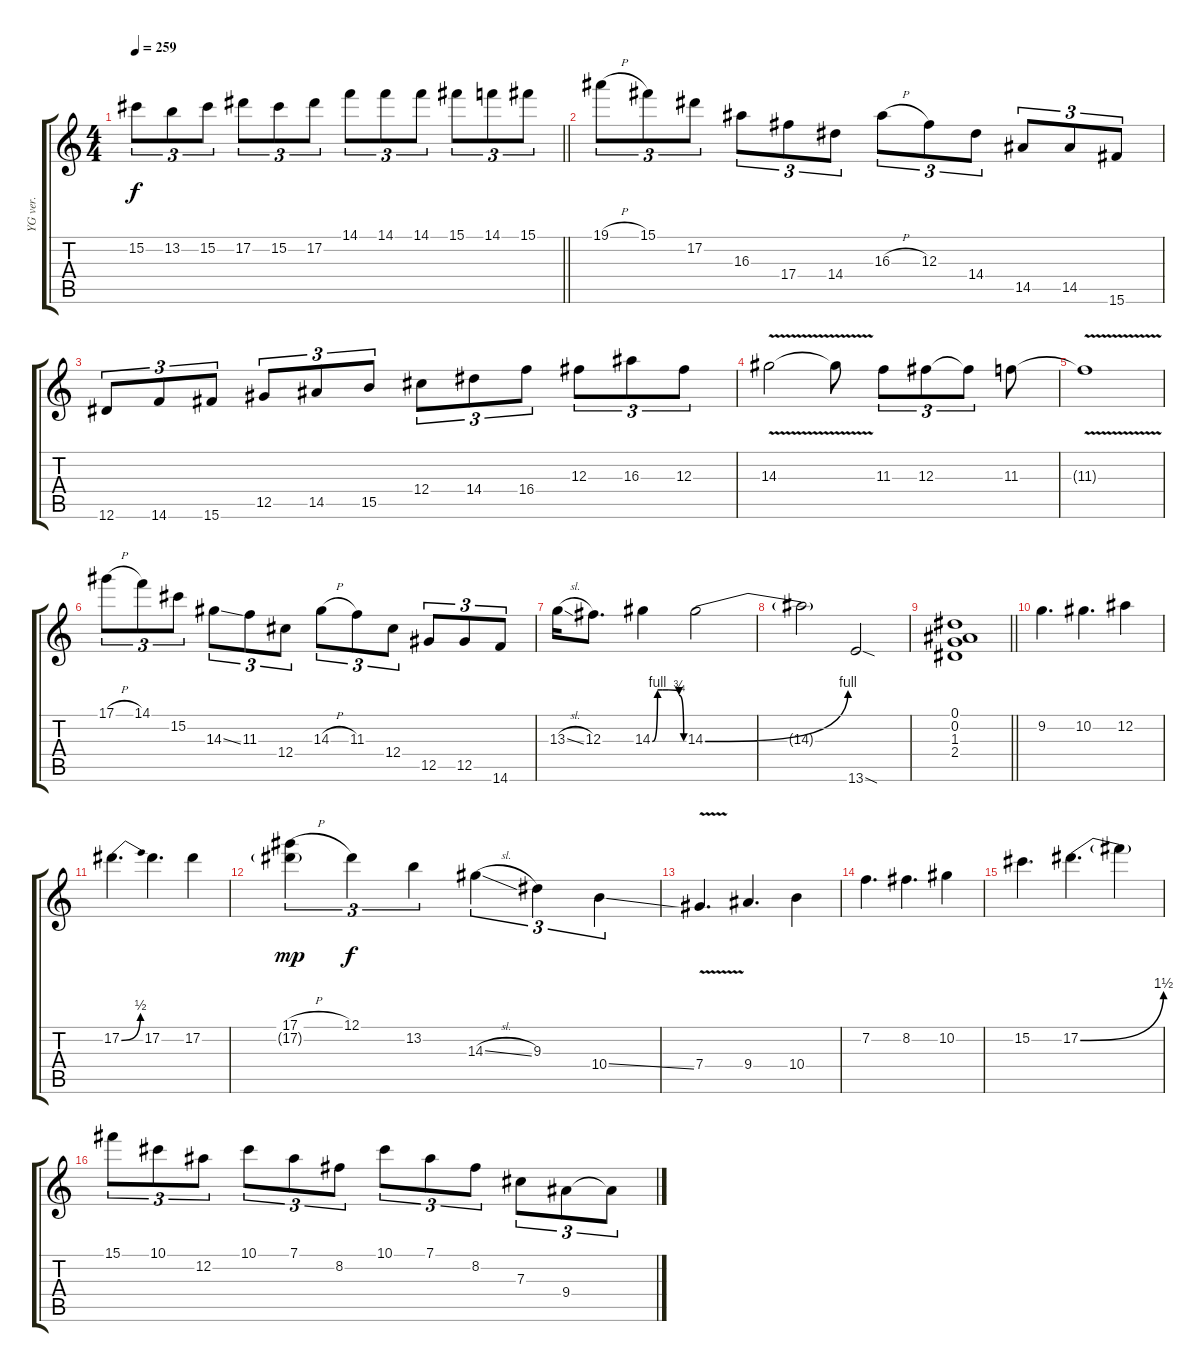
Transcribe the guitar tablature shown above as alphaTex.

\track ("YG ver." "YG ver.") {mute instrument overdrivenguitar}
\staff {score tabs}
\tuning (Eb4 Bb3 Gb3 Db3 Ab2 Eb2) {hide}
\ts (4 4)
\tempo 259
\clef g2
\barLineRight lightlight
\ks c
15.2.8{tu (3 2) dy f} 13.2.8{tu (3 2)} 15.2.8{tu (3 2)} 17.2.8{tu (3 2)} 15.2.8{tu (3 2)} 17.2.8{tu (3 2)} 14.1.8{tu (3 2)} 14.1.8{tu (3 2)} 14.1.8{tu (3 2)} 15.1.8{tu (3 2)} 14.1.8{tu (3 2)} 15.1.8{tu (3 2)} |
19.1{h}.8{tu (3 2)} 15.1.8{tu (3 2)} 17.2.8{tu (3 2)} 16.3.8{tu (3 2)} 17.4.8{tu (3 2)} 14.4.8{tu (3 2)} 16.3{h}.8{tu (3 2)} 12.3.8{tu (3 2)} 14.4.8{tu (3 2)} 14.5.8{tu (3 2)} 14.5.8{tu (3 2)} 15.6.8{tu (3 2)} |
12.6.8{tu (3 2)} 14.6.8{tu (3 2)} 15.6.8{tu (3 2)} 12.5.8{tu (3 2)} 14.5.8{tu (3 2)} 15.5.8{tu (3 2)} 12.4.8{tu (3 2)} 14.4.8{tu (3 2)} 16.4.8{tu (3 2)} 12.3.8{tu (3 2)} 16.3.8{tu (3 2)} 12.3.8{tu (3 2)} |
14.3{v}.2 14.3{t}.8 11.3.8{tu (3 2)} 12.3.8{tu (3 2)} 12.3{t}.8{tu (3 2)} 11.3.8 |
11.3{v t}.1 |
17.1{h}.8{tu (3 2)} 14.1.8{tu (3 2)} 15.2.8{tu (3 2)} 14.3{ss}.8{tu (3 2)} 11.3.8{tu (3 2)} 12.4.8{tu (3 2)} 14.3{h}.8{tu (3 2)} 11.3.8{tu (3 2)} 12.4.8{tu (3 2)} 12.5.8{tu (3 2)} 12.5.8{tu (3 2)} 14.6.8{tu (3 2)} |
13.3{sl}.16 12.3.8{d} 14.3{be (custom 0 0 10 4 20 4 30 4 51 3 60 0)}.4 14.3{be (bend 0 0 60 4)}.2 |
14.3{t}.2 13.6{sod}.2 |
\barLineRight lightlight
(0.1 0.2 1.3 2.4).1 |
\section ("" "")
9.2.4{d} 10.2.4{d} 12.2.4 |
17.2{be (bend 0 0 60 2)}.4{d} 17.2.4{d} 17.2.4 |
(17.1{h} 17.2{g}).4{tu (3 2) dy mp} 12.1.4{tu (3 2) dy f} 13.2.4{tu (3 2)} 14.3{sl}.4{tu (3 2)} 9.3.4{tu (3 2)} 10.4{ss}.4{tu (3 2)} |
7.4{v}.4{d} 9.4.4{d} 10.4.4 |
7.2.4{d} 8.2.4{d} 10.2.4 |
15.2.4{d} 17.2{be (bend 0 0 60 6)}.4{d} 17.2{t}.4 |
15.1.8{tu (3 2)} 10.1.8{tu (3 2)} 12.2.8{tu (3 2)} 10.1.8{tu (3 2)} 7.1.8{tu (3 2)} 8.2.8{tu (3 2)} 10.1.8{tu (3 2)} 7.1.8{tu (3 2)} 8.2.8{tu (3 2)} 7.3.8{tu (3 2)} 9.4.8{tu (3 2)} 9.4{t}.8{tu (3 2)}
